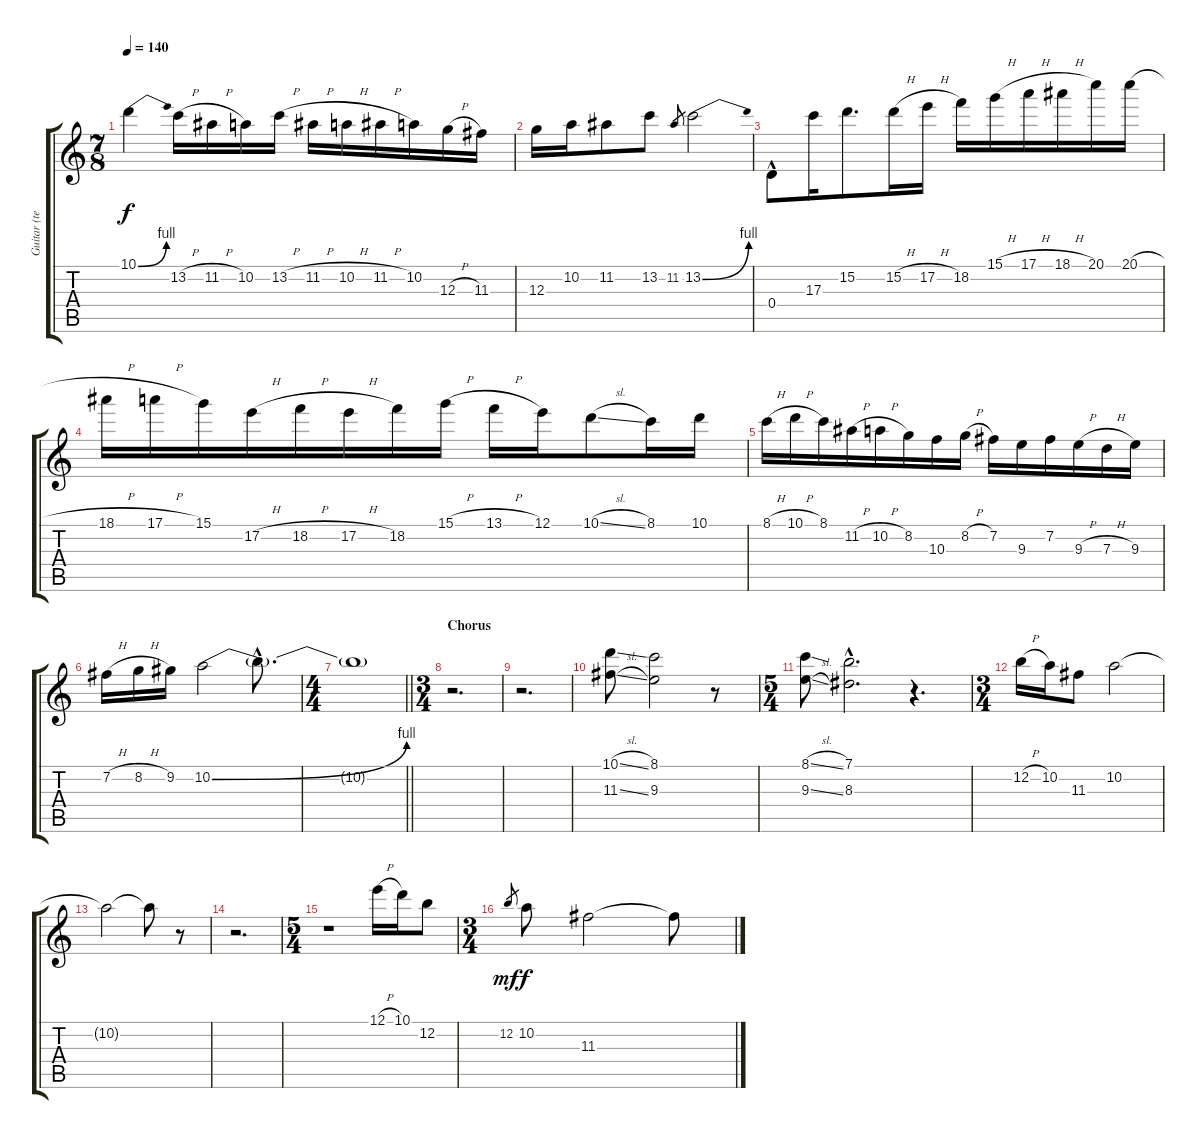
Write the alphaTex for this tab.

\track ("Guitar (tele)" "Guitar (te") {instrument overdrivenguitar}
\staff {score tabs}
\tuning (E4 B3 G3 D3 A2 E2) {hide}
\ts (7 8)
\tempo 140
\clef g2
\ks c
10.1{be (bend 0 0 60 4)}.4{dy f} 13.2{h}.16 11.2{h}.16 10.2.16 13.2{h}.16 11.2{h}.16 10.2{h}.16 11.2{h}.16 10.2.16 12.3{h}.16 11.3.16 |
12.3.16 10.2.16 11.2.8 13.2.8 11.2.8{gr} 13.2{be (bend 0 0 60 4)}.2 |
0.4{hac}.8 17.3.16{instrument overdrivenguitar} 15.2.8{d} 15.2{h}.16 17.2{h}.16 18.2.16 15.1{h}.16 17.1{h}.16 18.1{h}.16 20.1.16 20.1{h}.16 |
18.1{h}.16 17.1{h}.16 15.1.16 17.2{h}.16 18.2{h}.16 17.2{h}.16 18.2.16 15.1{h}.16 13.1{h}.16 12.1.16 10.1{sl}.8 8.1.16 10.1.16 |
8.1{h}.16 10.1{h}.16 8.1.16 11.2{h}.16 10.2{h}.16 8.2.16 10.3.16 8.2{h}.16 7.2.16 9.3.16 7.2.16 9.3{h}.16 7.3{h}.16 9.3.16 |
7.2{h}.16 8.2{h}.16 9.2.16 10.2{be (bend 0 0 60 4)}.2 10.2{hac t}.8{d} |
\ts (4 4)
\barLineRight lightlight
10.2{t}.1 |
\ts (3 4)
\section ("" "Chorus")
r.2{d} |
r.2{d} |
(10.1{sl} 11.3{sl}).8 (8.1 9.3).2 r.8 |
\ts (5 4)
(8.1{sl} 9.3{sl}).8 (7.1{hac} 8.3{hac}).2{d} r.4{d} |
\ts (3 4)
12.2{h}.16 10.2.16 11.3.8 10.2.2 |
10.2{t}.2 10.2{t}.8 r.8 |
r.2{d} |
\ts (5 4)
r.1 12.1{h}.16 10.1.16 12.2.8 |
\ts (3 4)
12.2.8{gr dy mf} 10.2.8{dy f} 11.3.2 11.3{t}.8
